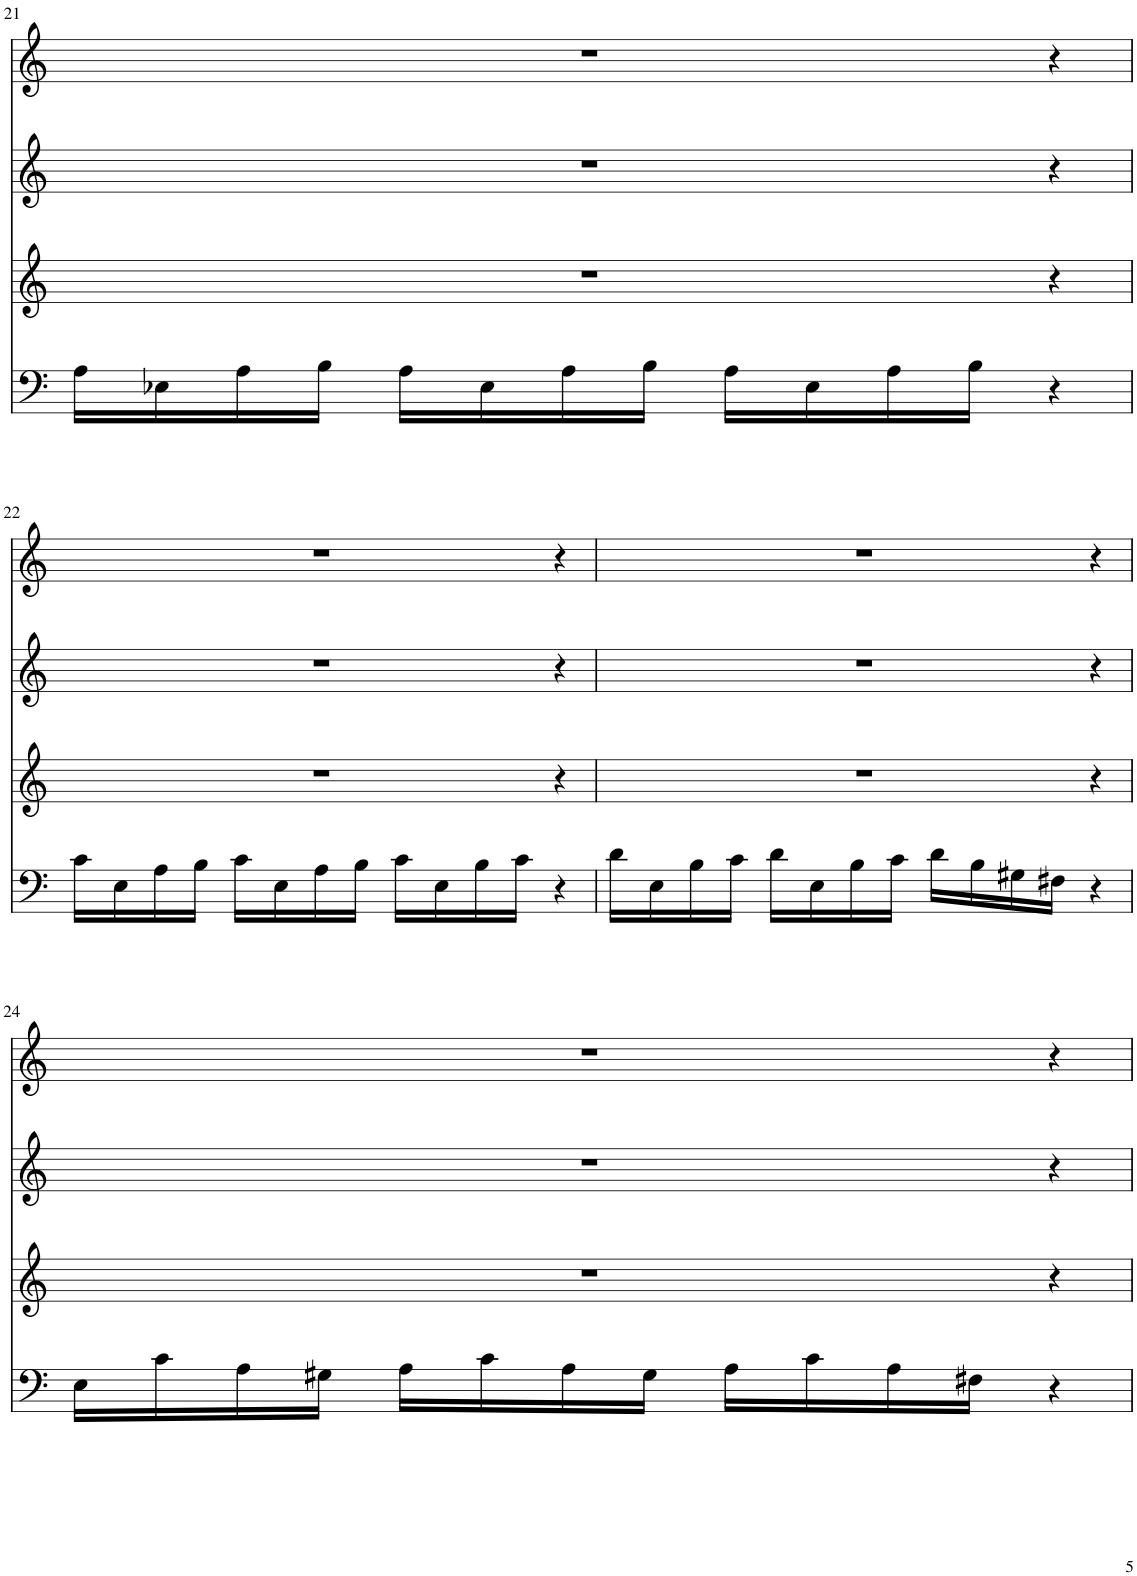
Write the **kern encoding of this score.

**kern	**kern	**kern	**kern
*part4	*part3	*part2	*part1
*staff4	*staff3	*staff2	*staff1
*I"Violoncello	*I"Violoncello	*I"unbenannt	*I"Violoncello
*I'Vc	*I'Vc	*	*I'Vc
!!LO:PB:g=z
*clefF4	*clefG2	*clefG2	*clefG2
*k[]	*k[]	*k[]	*k[]
*M3/4	*	*	*
=21	=21	=21	=21
16A\LL	1r	1r	1r
16E-X\	.	.	.
16A\	.	.	.
16B\JJ	.	.	.
16A\LL	.	.	.
16E-\	.	.	.
16A\	.	.	.
16B\JJ	.	.	.
16A\LL	.	.	.
16E-\	.	.	.
16A\	.	.	.
16B\JJ	.	.	.
4r	.	.	.
4ryy	4r	4r	4r
!!LO:LB:g=z
=22	=22	=22	=22
16c\LL	1r	1r	1r
16E\	.	.	.
16A\	.	.	.
16B\JJ	.	.	.
16c\LL	.	.	.
16E\	.	.	.
16A\	.	.	.
16B\JJ	.	.	.
16c\LL	.	.	.
16E\	.	.	.
16B\	.	.	.
16c\JJ	.	.	.
4r	.	.	.
4ryy	4r	4r	4r
=23	=23	=23	=23
16d\LL	1r	1r	1r
16E\	.	.	.
16B\	.	.	.
16c\JJ	.	.	.
16d\LL	.	.	.
16E\	.	.	.
16B\	.	.	.
16c\JJ	.	.	.
16d\LL	.	.	.
16B\	.	.	.
16G#X\	.	.	.
16F#X\JJ	.	.	.
4r	.	.	.
4ryy	4r	4r	4r
!!LO:LB:g=z
=24	=24	=24	=24
16E\LL	1r	1r	1r
16c\	.	.	.
16A\	.	.	.
16G#X\JJ	.	.	.
16A\LL	.	.	.
16c\	.	.	.
16A\	.	.	.
16G#\JJ	.	.	.
16A\LL	.	.	.
16c\	.	.	.
16A\	.	.	.
16F#X\JJ	.	.	.
4r	.	.	.
4ryy	4r	4r	4r
=	=	=	=
*-	*-	*-	*-
